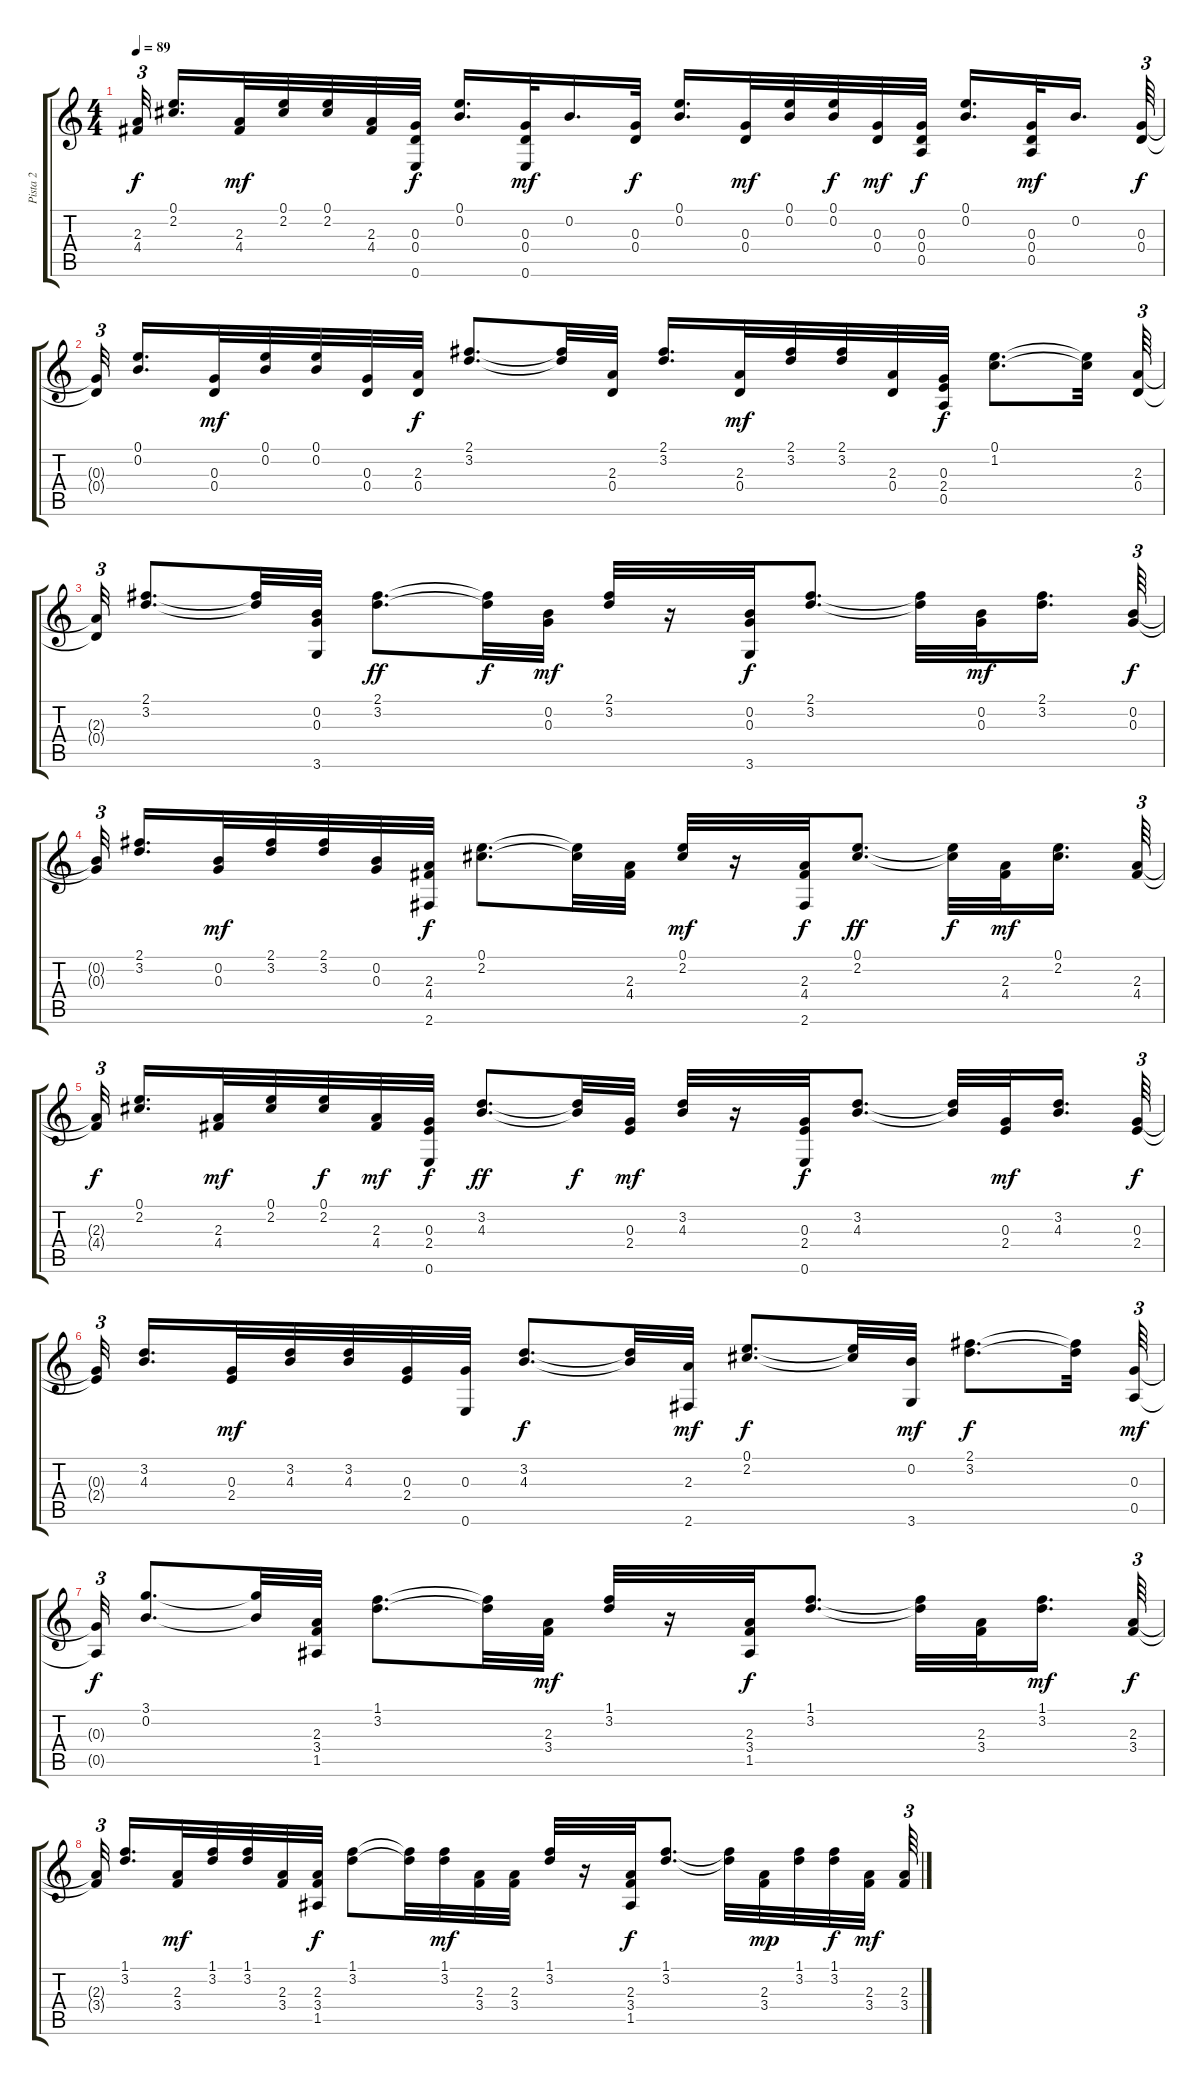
\track ("Pista 2" "Pista 2") {instrument acousticguitarsteel}
\staff {score tabs}
\tuning (E4 B3 G3 D3 A2 E2) {hide}
\ts (4 4)
\tempo 89
\clef g2
\ks c
(2.3{t} 4.4{t}).32{tu (3 2) dy f} (0.1 2.2).16{d} (2.3 4.4).32{dy mf} (0.1 2.2).32 (0.1 2.2).32 (2.3 4.4).32 (0.3 0.4 0.6).32{dy f} (0.1 0.2).16{d} (0.3 0.4 0.6).32{dy mf} 0.2.16{d} (0.3 0.4).32{dy f} (0.1 0.2).16{d} (0.3 0.4).32{dy mf} (0.1 0.2).32 (0.1 0.2).32{dy f} (0.3 0.4).32{dy mf} (0.3 0.4 0.5).32{dy f} (0.1 0.2).16{d} (0.3 0.4 0.5).32{dy mf} 0.2.16{d} (0.3 0.4).64{tu (3 2) dy f} |
(0.3{t} 0.4{t}).32{tu (3 2)} (0.1 0.2).16{d} (0.3 0.4).32{dy mf} (0.1 0.2).32 (0.1 0.2).32 (0.3 0.4).32 (2.3 0.4).32{dy f} (2.1 3.2).8{d} (2.1{t} 3.2{t}).32 (2.3 0.4).32 (2.1 3.2).16{d} (2.3 0.4).32{dy mf} (2.1 3.2).32 (2.1 3.2).32 (2.3 0.4).32 (0.3 2.4 0.5).32{dy f} (0.1 1.2).8{d} (0.1{t} 1.2{t}).32 (2.3 0.4).64{tu (3 2)} |
(2.3{t} 0.4{t}).32{tu (3 2)} (2.1 3.2).8{d} (2.1{t} 3.2{t}).32 (0.2 0.3 3.6).32 (2.1 3.2).8{d dy ff} (2.1{t} 3.2{t}).32{dy f} (0.2 0.3).32{dy mf} (2.1 3.2).32 r.16 (0.2 0.3 3.6).32{dy f} (2.1 3.2).8{d} (2.1{t} 3.2{t}).32 (0.2 0.3).32{dy mf} (2.1 3.2).16{d} (0.2 0.3).64{tu (3 2) dy f} |
(0.2{t} 0.3{t}).32{tu (3 2)} (2.1 3.2).16{d} (0.2 0.3).32{dy mf} (2.1 3.2).32 (2.1 3.2).32 (0.2 0.3).32 (2.3 4.4 2.6).32{dy f} (0.1 2.2).8{d} (0.1{t} 2.2{t}).32 (2.3 4.4).32 (0.1 2.2).32{dy mf} r.16 (2.3 4.4 2.6).32{dy f} (0.1 2.2).8{d dy ff} (0.1{t} 2.2{t}).32{dy f} (2.3 4.4).32{dy mf} (0.1 2.2).16{d} (2.3 4.4).64{tu (3 2)} |
(2.3{t} 4.4{t}).32{tu (3 2) dy f} (0.1 2.2).16{d} (2.3 4.4).32{dy mf} (0.1 2.2).32 (0.1 2.2).32{dy f} (2.3 4.4).32{dy mf} (0.3 2.4 0.6).32{dy f} (3.2 4.3).8{d dy ff} (3.2{t} 4.3{t}).32{dy f} (0.3 2.4).32{dy mf} (3.2 4.3).32 r.16 (0.3 2.4 0.6).32{dy f} (3.2 4.3).8{d} (3.2{t} 4.3{t}).32 (0.3 2.4).32{dy mf} (3.2 4.3).16{d} (0.3 2.4).64{tu (3 2) dy f} |
(0.3{t} 2.4{t}).32{tu (3 2)} (3.2 4.3).16{d} (0.3 2.4).32{dy mf} (3.2 4.3).32 (3.2 4.3).32 (0.3 2.4).32 (0.3 0.6).32 (3.2 4.3).8{d dy f} (3.2{t} 4.3{t}).32 (2.3 2.6).32{dy mf} (0.1 2.2).8{d dy f} (0.1{t} 2.2{t}).32 (0.2 3.6).32{dy mf} (2.1 3.2).8{d dy f} (2.1{t} 3.2{t}).32 (0.3 0.5).64{tu (3 2) dy mf} |
(0.3{t} 0.5{t}).32{tu (3 2) dy f} (3.1 0.2).8{d} (3.1{t} 0.2{t}).32 (2.3 3.4 1.5).32 (1.1 3.2).8{d} (1.1{t} 3.2{t}).32 (2.3 3.4).32{dy mf} (1.1 3.2).32 r.16 (2.3 3.4 1.5).32{dy f} (1.1 3.2).8{d} (1.1{t} 3.2{t}).32 (2.3 3.4).32 (1.1 3.2).16{d dy mf} (2.3 3.4).64{tu (3 2) dy f} |
(2.3{t} 3.4{t}).32{tu (3 2)} (1.1 3.2).16{d} (2.3 3.4).32{dy mf} (1.1 3.2).32 (1.1 3.2).32 (2.3 3.4).32 (2.3 3.4 1.5).32{dy f} (1.1 3.2).8 (1.1{t} 3.2{t}).32 (1.1 3.2).32{dy mf} (2.3 3.4).32 (2.3 3.4).32 (1.1 3.2).32 r.16 (2.3 3.4 1.5).32{dy f} (1.1 3.2).8{d} (1.1{t} 3.2{t}).32 (2.3 3.4).32{dy mp} (1.1 3.2).32 (1.1 3.2).32{dy f} (2.3 3.4).32{dy mf} (2.3 3.4).64{tu (3 2)}
